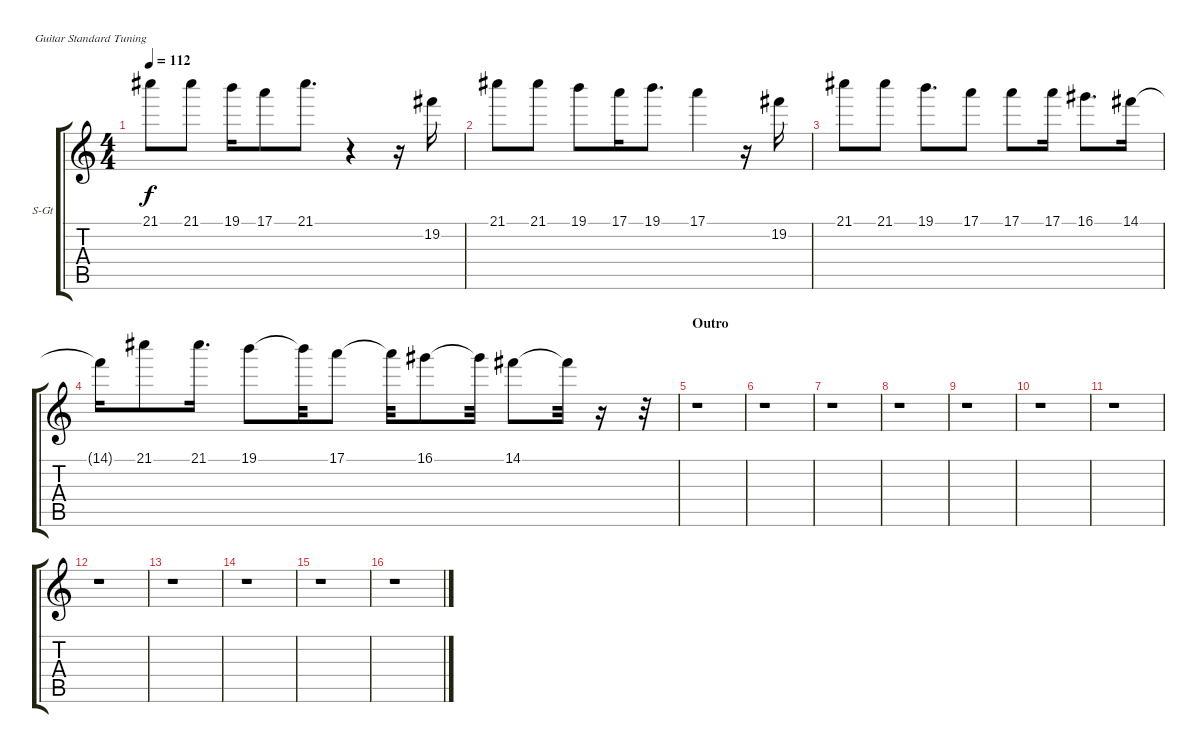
\bracketExtendMode groupsimilarinstruments
\firstSystemTrackNameOrientation horizontal
\otherSystemsTrackNameOrientation horizontal
\track ("Lead Vocals" "S-Gt") {instrument altosax}
\staff {score tabs}
\tuning (E4 B3 G3 D3 A2 E2)
\displaytranspose 12
\ts (4 4)
\tempo 112
\clef g2
\ks c
21.1.8{dy f} 21.1.8 19.1.16 17.1.8 21.1.8{d} r.4 r.16 19.2.16 |
21.1.8 21.1.8 19.1.8 17.1.16 19.1.8{d} 17.1.4 r.16 19.2.16 |
21.1.8 21.1.8 19.1.8{d} 17.1.8 17.1.8 17.1.16 16.1.8{d} 14.1.16 |
14.1{t}.16 21.1.8 21.1.16{d} 19.1.8 19.1{t}.32 17.1.8 17.1{t}.32 16.1.8 16.1{t}.32 14.1.8 14.1{t}.32 r.16 r.32 |
\section ("" "Outro")
r.1 |
r.1 |
r.1 |
r.1 |
r.1 |
r.1 |
r.1 |
r.1 |
r.1 |
r.1 |
r.1 |
r.1
